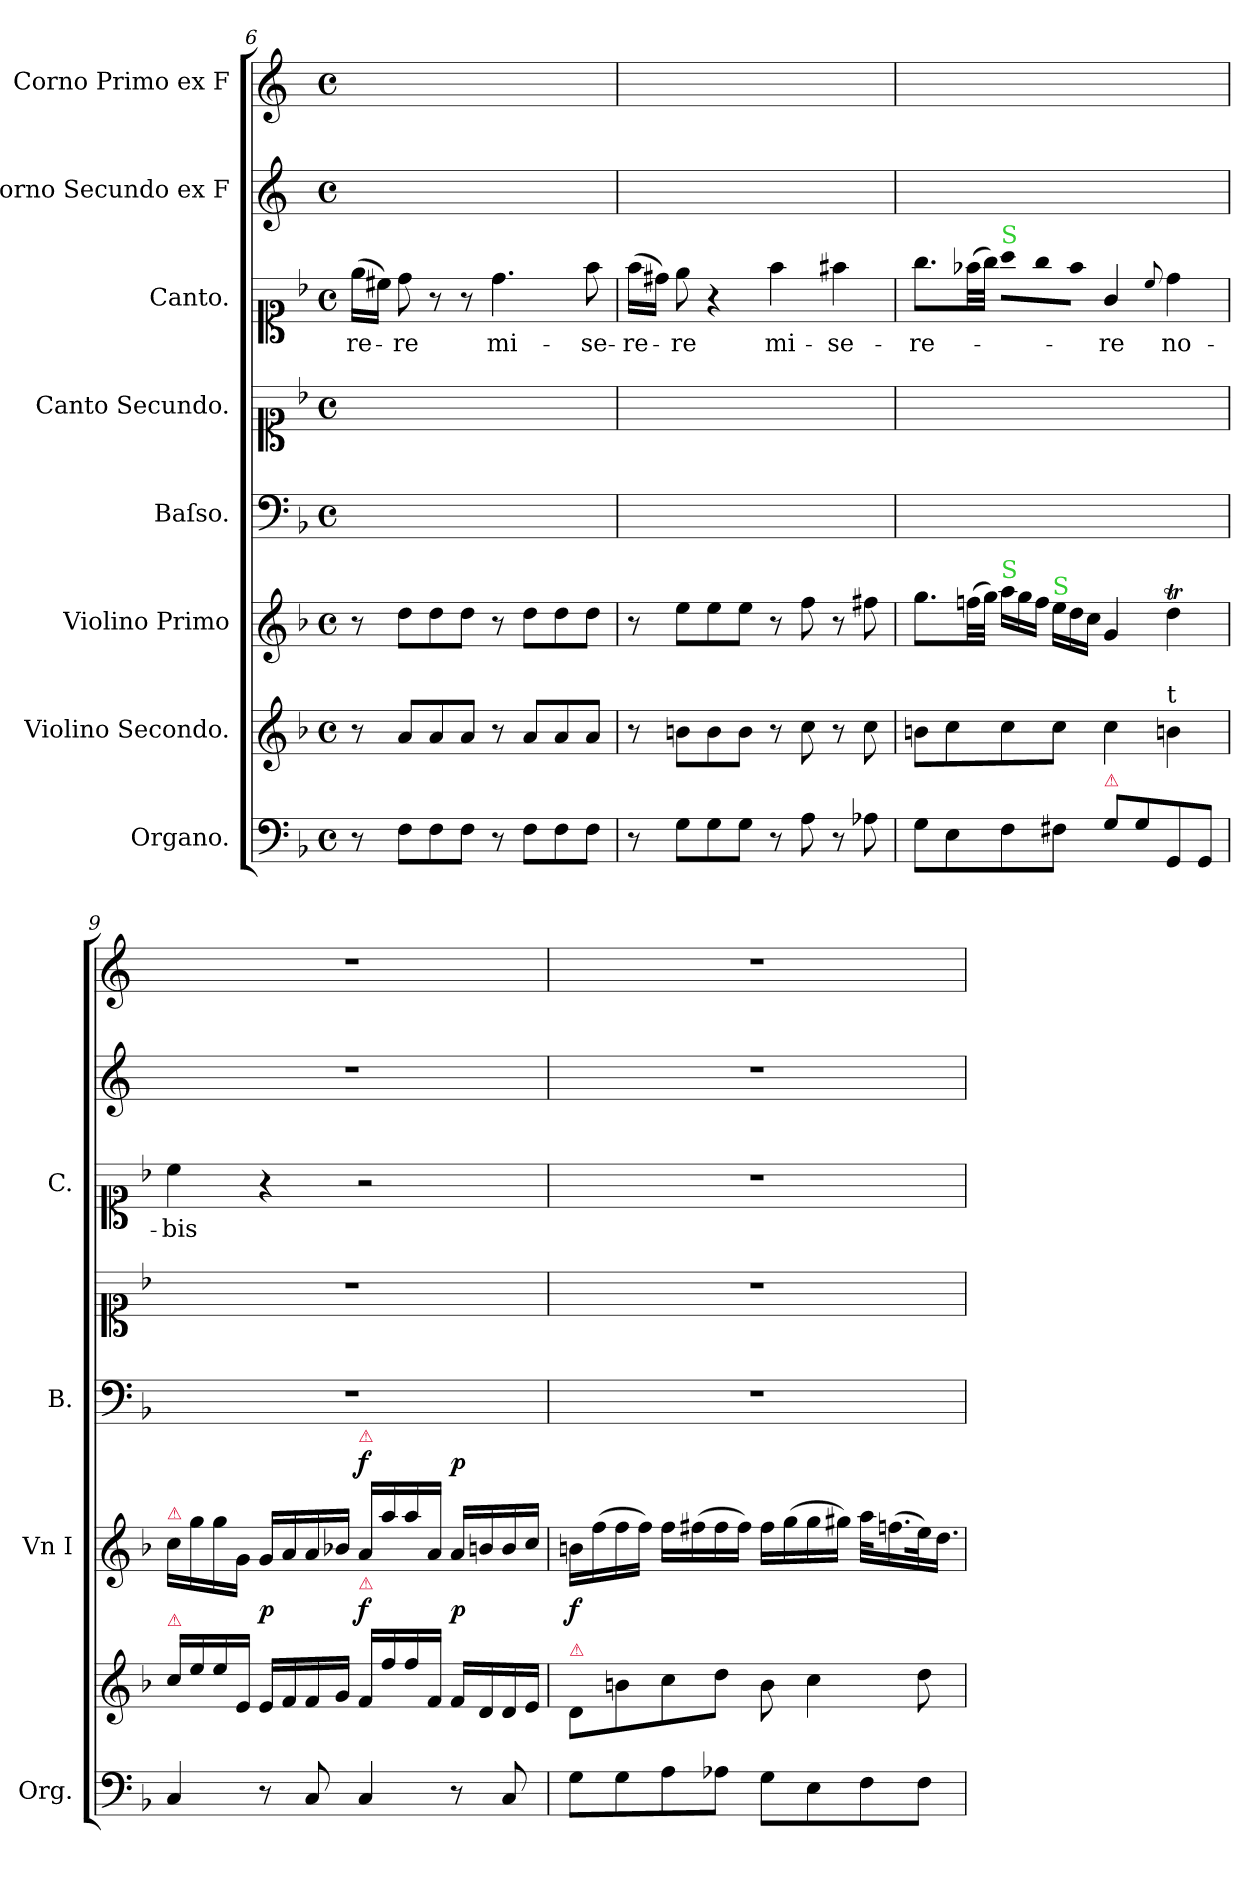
**kern	**kern	**dynam	**kern	**dynam	**kern	**kern	**kern	**text	**kern	**kern
*part8	*part7	*part7	*part6	*part6	*part5	*part4	*part3	*part3	*part2	*part1
*staff8	*staff7	*staff7	*staff6	*staff6	*staff5	*staff4	*staff3	*staff3	*staff2	*staff1
*I"Organo.	*I"Violino Secondo.	*	*I"Violino Primo	*	*I"Baſso.	*I"Canto Secundo.	*I"Canto.	*	*I"Corno Secundo ex F	*I"Corno Primo ex F
*I'Org.	*	*	*I'Vn I	*	*I'B.	*	*I'C.	*	*	*
*clefF4	*clefG2	*	*clefG2	*	*clefF4	*clefC1	*clefC1	*	*clefG2	*clefG2
*	*	*	*	*	*	*	*	*	*ITrd4c7	*ITrd4c7
*k[b-]	*k[b-]	*	*k[b-]	*	*k[b-]	*k[b-]	*k[b-]	*	*k[b-]	*k[b-]
*M4/4	*M4/4	*	*M4/4	*	*M4/4	*M4/4	*M4/4	*	*M4/4	*M4/4
*met(c)	*met(c)	*	*met(c)	*	*met(c)	*met(c)	*met(c)	*	*met(c)	*met(c)
=6	=6	=6	=6	=6	=6	=6	=6	=6	=6	=6
8r	8r	.	8r	.	1ryy	1ryy	(16ee\LL	-re-	1ryy	1ryy
.	.	.	.	.	.	.	16cc#X\JJ)	.	.	.
8F\L	8a/L	.	8dd\L	.	.	.	8dd\	-re	.	.
8F\	8a/	.	8dd\	.	.	.	8r	.	.	.
8F\J	8a/J	.	8dd\J	.	.	.	8r	.	.	.
8r	8r	.	8r	.	.	.	4.dd\	mi-	.	.
8F\L	8a/L	.	8dd\L	.	.	.	.	.	.	.
8F\	8a/	.	8dd\	.	.	.	.	.	.	.
8F\J	8a/J	.	8dd\J	.	.	.	8ff\	-se-	.	.
=7	=7	=7	=7	=7	=7	=7	=7	=7	=7	=7
8r	8r	.	8r	.	1ryy	1ryy	(16ff\LL	-re-	1ryy	1ryy
.	.	.	.	.	.	.	16dd#X\JJ)	.	.	.
8G\L	8bn\L	.	8ee\L	.	.	.	8ee\	-re	.	.
8G\	8b\	.	8ee\	.	.	.	4r	.	.	.
8G\J	8b\J	.	8ee\J	.	.	.	.	.	.	.
8r	8r	.	8r	.	.	.	4ff\	mi-	.	.
8A\	8cc\	.	8ff\	.	.	.	.	.	.	.
8r	8r	.	8r	.	.	.	4ff#X\	-se-	.	.
8A-X\	8cc\	.	8ff#X\	.	.	.	.	.	.	.
=8	=8	=8	=8	=8	=8	=8	=8	=8	=8	=8
8G\L	8bn\L	.	8.gg\L	.	1ryy	1ryy	8.gg\L	-re-	1ryy	1ryy
8E\	8cc\	.	.	.	.	.	.	.	.	.
.	.	.	(32ffn\LL	.	.	.	(32ff-X\LL	.	.	.
.	.	.	32gg\JJJ)	.	.	.	32gg\JJJ)	.	.	.
*	*	*	*Xtuplet	*	*	*	*Xtuplet	*	*	*
!	!	!	!	!	!	!	!LO:TX:a:color=limegreen:t=S	!	!	!
!	!	!	!LO:TX:a:color=limegreen:t=S	!	!	!	!	!	!	!
!	!	!	!	!	!	!	!LO:N:vis=16	!	!	!
8F\	8cc\	.	24aa\LL	.	.	.	12aa\LL	.	.	.
.	.	.	24gg\	.	.	.	.	.	.	.
!	!	!	!	!	!	!	!LO:N:vis=16	!	!	!
.	.	.	24ff\JJ	.	.	.	12gg\	.	.	.
!	!	!	!LO:TX:a:color=limegreen:t=S	!	!	!	!	!	!	!
8F#X\J	8cc\J	.	24ee\LL	.	.	.	.	.	.	.
!	!	!	!	!	!	!	!LO:N:vis=16	!	!	!
.	.	.	24dd\	.	.	.	12ff-\JJ	.	.	.
.	.	.	24cc\JJ	.	.	.	.	.	.	.
!LO:TX:a:color=crimson:t=⚠	!	!	!	!	!	!	!	!	!	!
8G\L	4cc\	.	4g/	.	.	.	4g/	-re	.	.
8G\	.	.	.	.	.	.	.	.	.	.
.	.	.	.	.	.	.	8qqcc/	.	.	.
!	!LO:TX:a:t=t	!	!	!	!	!	!	!	!	!
8GG/	4bn\	.	4ddT\	.	.	.	4dd\	no-	.	.
8GG/J	.	.	.	.	.	.	.	.	.	.
=9	=9	=9	=9	=9	=9	=9	=9	=9	=9	=9
!	!	!	!LO:TX:a:color=crimson:t=⚠	!	!	!	!	!	!	!
!	!LO:TX:a:color=crimson:t=⚠	!	!	!	!	!	!	!	!	!
!	!	!LO:DY:a	!	!	!	!	!	!	!	!
4C/	16cc/LL	for	16cc\LL	.	1r	1r	4cc\	-bis	1r	1r
.	16ee/	.	16gg\	.	.	.	.	.	.	.
.	16ee/	.	16gg\	.	.	.	.	.	.	.
.	16e/JJ	.	16g/JJ	.	.	.	.	.	.	.
!	!	!LO:DY:a	!	!	!	!	!	!	!	!
8r	16e/LL	p	16g/LL	.	.	.	4r	.	.	.
.	16f/	.	16a/	.	.	.	.	.	.	.
8C/	16f/	.	16a/	.	.	.	.	.	.	.
.	16g/JJ	.	16b-X/JJ	.	.	.	.	.	.	.
!	!	!	!LO:TX:a:color=crimson:t=⚠	!	!	!	!	!	!	!
!	!LO:TX:a:color=crimson:t=⚠	!	!	!	!	!	!	!	!	!
!	!	!LO:DY:a	!	!LO:DY:a	!	!	!	!	!	!
4C/	16f/LL	f	16a/LL	f	.	.	2r	.	.	.
.	16ff\	.	16aa\	.	.	.	.	.	.	.
.	16ff\	.	16aa\	.	.	.	.	.	.	.
.	16f/JJ	.	16a/JJ	.	.	.	.	.	.	.
!	!	!LO:DY:a	!	!LO:DY:a	!	!	!	!	!	!
8r	16f/LL	p	16a/LL	p	.	.	.	.	.	.
.	16d/	.	16bn/	.	.	.	.	.	.	.
8C/	16d/	.	16b/	.	.	.	.	.	.	.
.	16e/JJ	.	16cc/JJ	.	.	.	.	.	.	.
=10	=10	=10	=10	=10	=10	=10	=10	=10	=10	=10
!	!LO:TX:a:color=crimson:t=⚠	!	!	!	!	!	!	!	!	!
!	!	!LO:DY:a	!	!	!	!	!	!	!	!
8G\L	8d/L	f	16bn\LL	.	1r	1r	1r	.	1r	1r
.	.	.	(16ff\	.	.	.	.	.	.	.
8G\	8bn\	.	16ff\	.	.	.	.	.	.	.
.	.	.	16ff\JJ)	.	.	.	.	.	.	.
8A\	8cc\	.	16ff\LL	.	.	.	.	.	.	.
.	.	.	(16ff#X\	.	.	.	.	.	.	.
8A-X\J	8dd\J	.	16ff#\	.	.	.	.	.	.	.
.	.	.	16ff#\JJ)	.	.	.	.	.	.	.
8G\L	8b\	.	16ff#\LL	.	.	.	.	.	.	.
.	.	.	(16gg\	.	.	.	.	.	.	.
8E\	4cc\	.	16gg\	.	.	.	.	.	.	.
.	.	.	16gg#X\JJ)	.	.	.	.	.	.	.
8F\	.	.	32aa\KLL	.	.	.	.	.	.	.
.	.	.	(16.ffn\	.	.	.	.	.	.	.
8F\J	8dd\	.	32ee\K)	.	.	.	.	.	.	.
.	.	.	16.dd\JJ	.	.	.	.	.	.	.
=	=	=	=	=	=	=	=	=	=	=
*-	*-	*-	*-	*-	*-	*-	*-	*-	*-	*-
